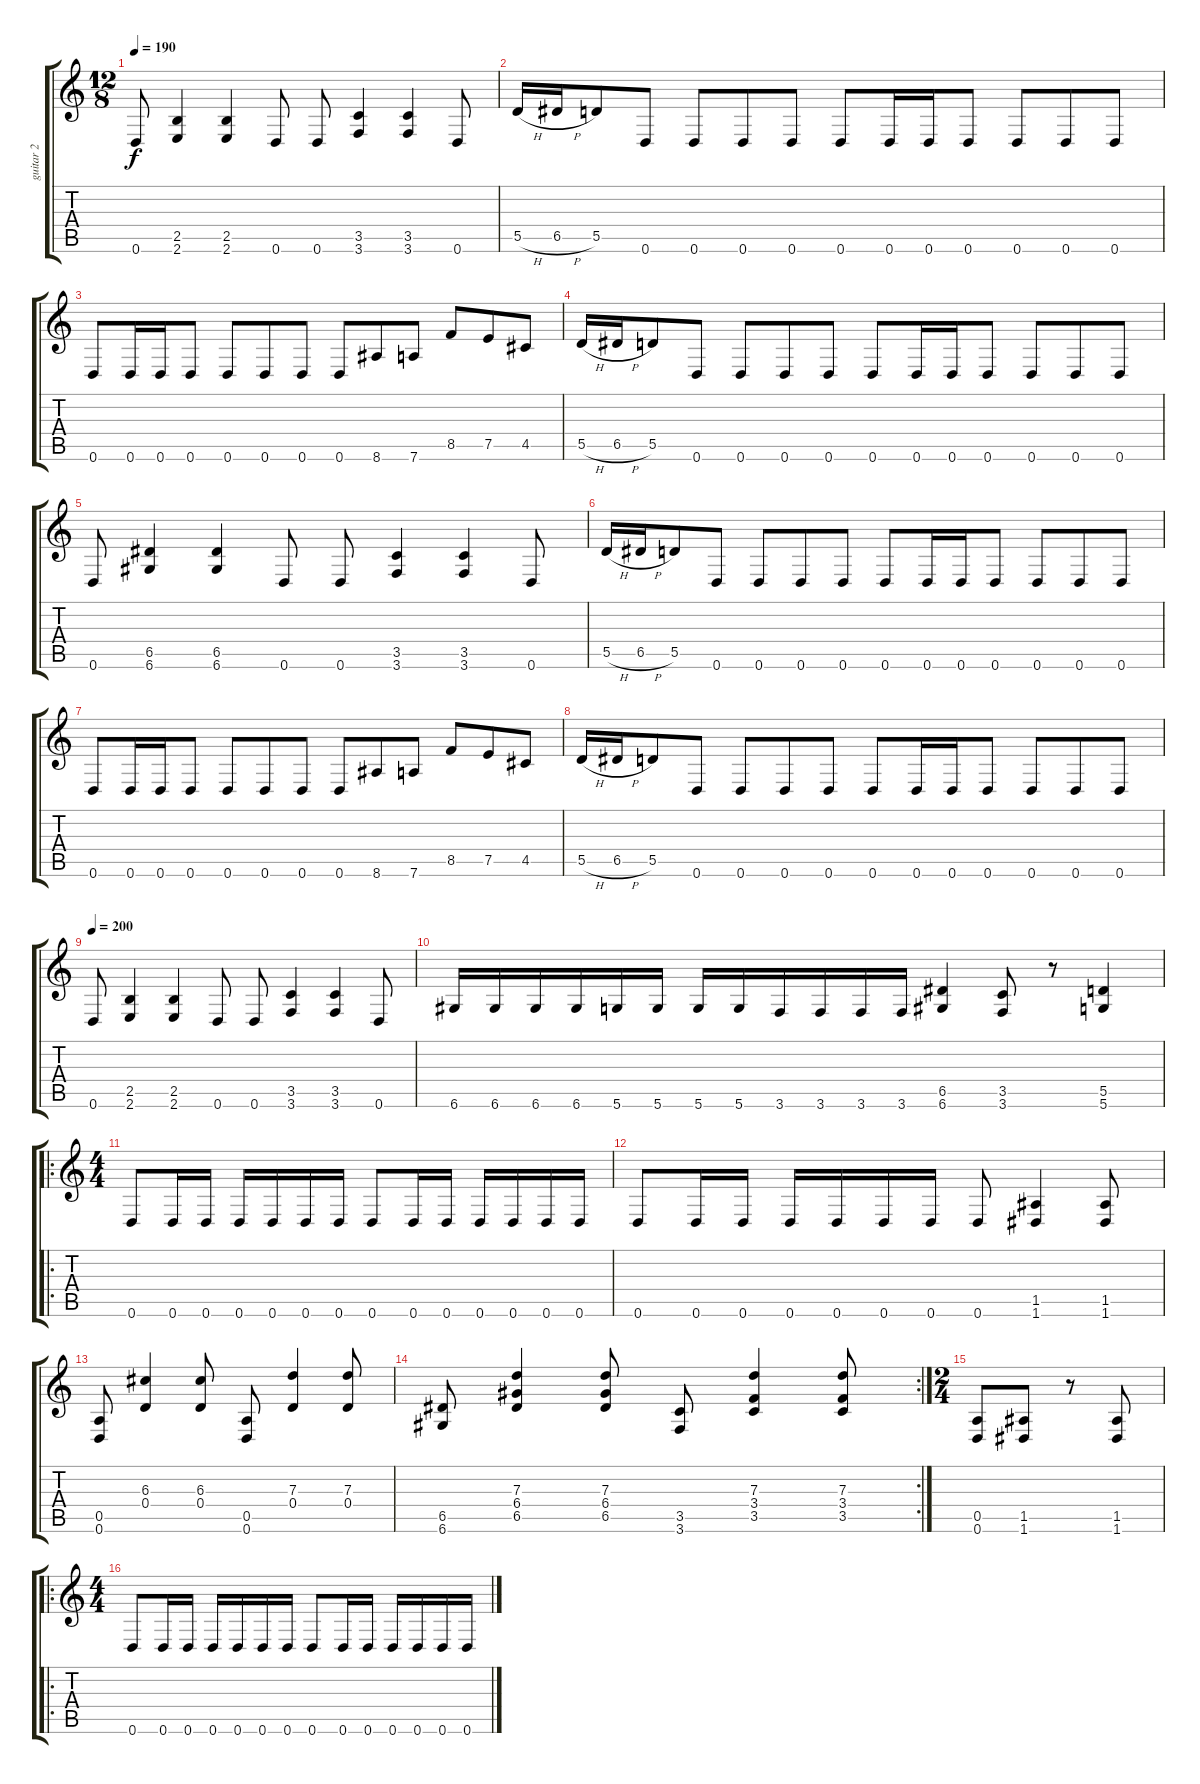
\track ("guitar 2" "guitar 2") {instrument distortionguitar}
\staff {score tabs}
\tuning (E4 B3 G3 D3 A2 D2) {hide}
\ts (12 8)
\tempo 190
\clef g2
\ks c
0.6.8{dy f} (2.5 2.6).4 (2.5 2.6).4 0.6.8 0.6.8 (3.5 3.6).4 (3.5 3.6).4 0.6.8 |
5.5{h}.16 6.5{h}.16 5.5.8 0.6.8 0.6.8 0.6.8 0.6.8 0.6.8 0.6.16 0.6.16 0.6.8 0.6.8 0.6.8 0.6.8 |
0.6.8 0.6.16 0.6.16 0.6.8 0.6.8 0.6.8 0.6.8 0.6.8 8.6.8 7.6.8 8.5.8 7.5.8 4.5.8 |
5.5{h}.16 6.5{h}.16 5.5.8 0.6.8 0.6.8 0.6.8 0.6.8 0.6.8 0.6.16 0.6.16 0.6.8 0.6.8 0.6.8 0.6.8 |
0.6.8 (6.5 6.6).4 (6.5 6.6).4 0.6.8 0.6.8 (3.5 3.6).4 (3.5 3.6).4 0.6.8 |
5.5{h}.16 6.5{h}.16 5.5.8 0.6.8 0.6.8 0.6.8 0.6.8 0.6.8 0.6.16 0.6.16 0.6.8 0.6.8 0.6.8 0.6.8 |
0.6.8 0.6.16 0.6.16 0.6.8 0.6.8 0.6.8 0.6.8 0.6.8 8.6.8 7.6.8 8.5.8 7.5.8 4.5.8 |
5.5{h}.16 6.5{h}.16 5.5.8 0.6.8 0.6.8 0.6.8 0.6.8 0.6.8 0.6.16 0.6.16 0.6.8 0.6.8 0.6.8 0.6.8 |
\tempo 200
0.6.8 (2.5 2.6).4 (2.5 2.6).4 0.6.8 0.6.8 (3.5 3.6).4 (3.5 3.6).4 0.6.8 |
6.6.16 6.6.16 6.6.16 6.6.16 5.6.16 5.6.16 5.6.16 5.6.16 3.6.16 3.6.16 3.6.16 3.6.16 (6.5 6.6).4 (3.5 3.6).8 r.8 (5.5 5.6).4 |
\ro
\ts (4 4)
0.6.8 0.6.16 0.6.16 0.6.16 0.6.16 0.6.16 0.6.16 0.6.8 0.6.16 0.6.16 0.6.16 0.6.16 0.6.16 0.6.16 |
0.6.8 0.6.16 0.6.16 0.6.16 0.6.16 0.6.16 0.6.16 0.6.8 (1.5 1.6).4 (1.5 1.6).8 |
(0.5 0.6).8 (6.3 0.4).4 (6.3 0.4).8 (0.5 0.6).8 (7.3 0.4).4 (7.3 0.4).8 |
\rc 2
(6.5 6.6).8 (7.3 6.4 6.5).4 (7.3 6.4 6.5).8 (3.5 3.6).8 (7.3 3.4 3.5).4 (7.3 3.4 3.5).8 |
\ts (2 4)
(0.5 0.6).8 (1.5 1.6).8 r.8 (1.5 1.6).8 |
\ro
\ts (4 4)
0.6.8 0.6.16 0.6.16 0.6.16 0.6.16 0.6.16 0.6.16 0.6.8 0.6.16 0.6.16 0.6.16 0.6.16 0.6.16 0.6.16
